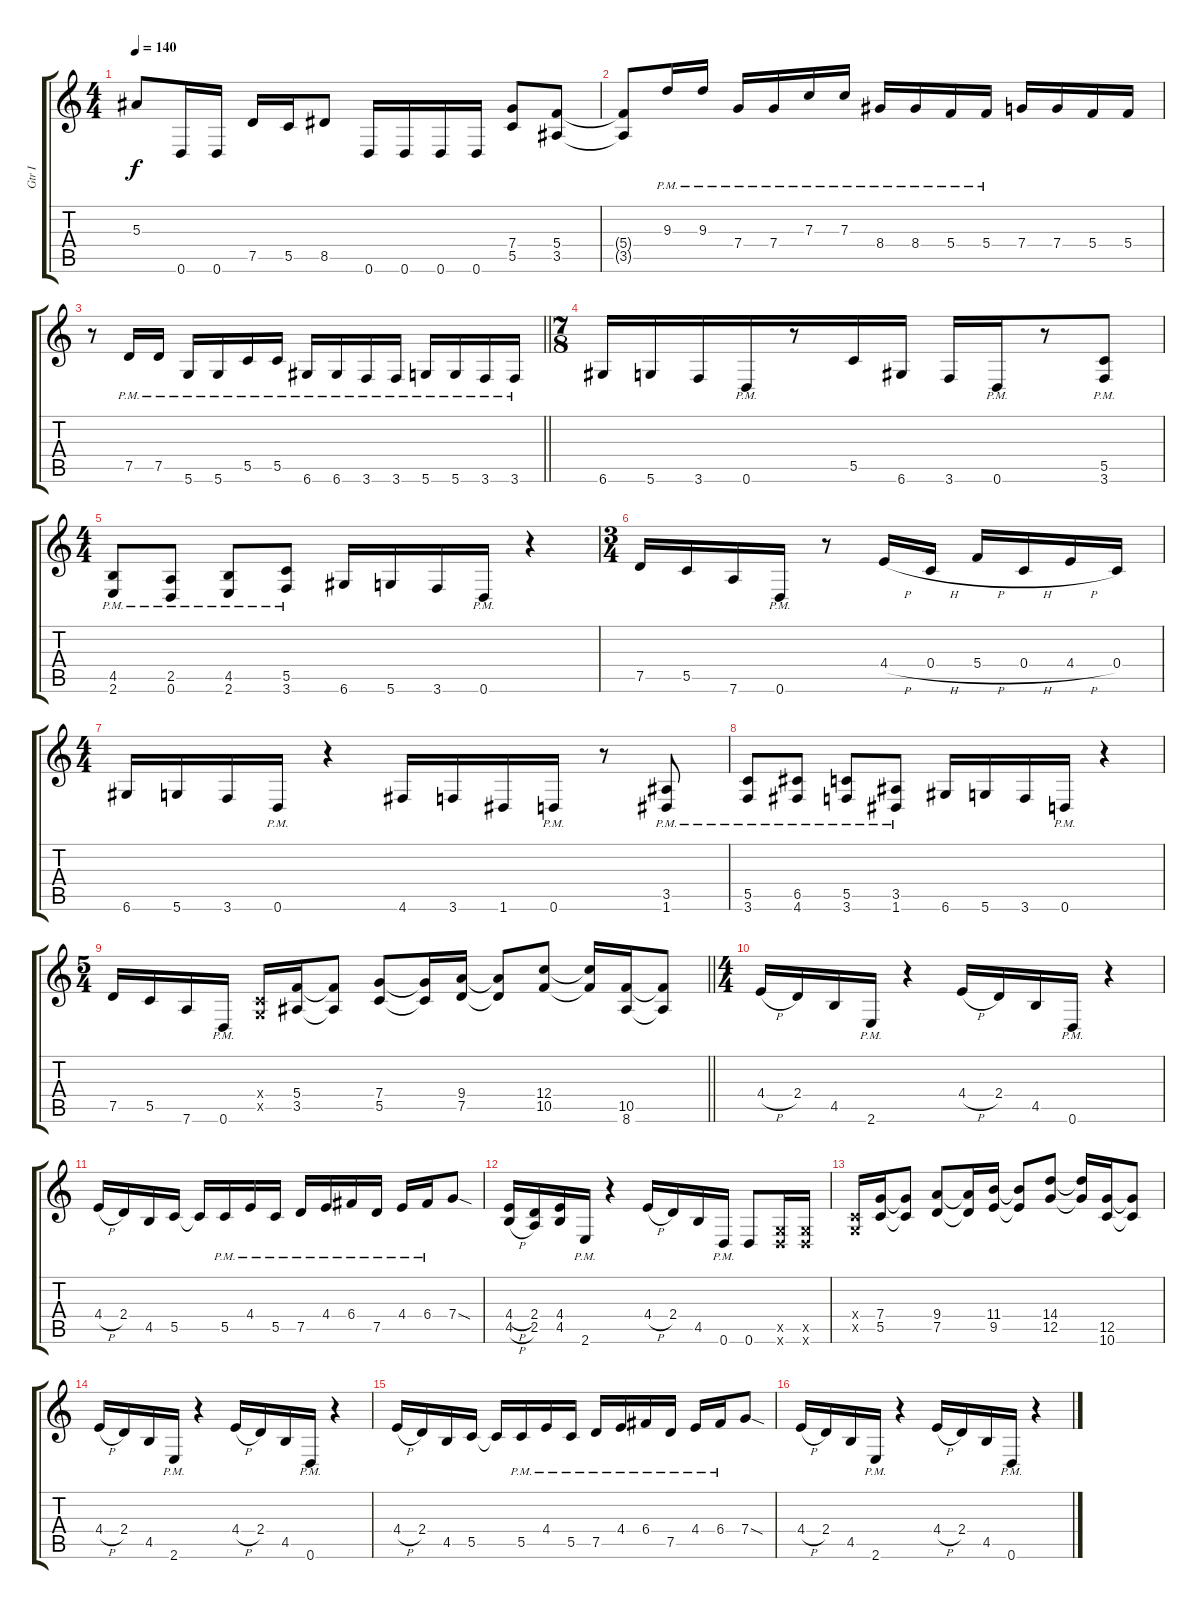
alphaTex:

\track ("Gtr I" "Gtr I") {instrument distortionguitar}
\staff {score tabs}
\tuning (D4 A3 F3 C3 G2 D2) {hide}
\ts (4 4)
\tempo 140
\clef g2
\ks c
5.3{t}.8{dy f} 0.6.16 0.6.16 7.5.16 5.5.16 8.5.8 0.6.16 0.6.16 0.6.16 0.6.16 (7.4 5.5).8 (5.4 3.5).8 |
(5.4{t} 3.5{t}).8 9.3{pm}.16 9.3{pm}.16 7.4{pm}.16 7.4{pm}.16 7.3{pm}.16 7.3{pm}.16 8.4{pm}.16 8.4{pm}.16 5.4{pm}.16 5.4{pm}.16 7.4.16 7.4.16 5.4.16 5.4.16 |
\barLineRight lightlight
r.8 7.5{pm}.16 7.5{pm}.16 5.6{pm}.16 5.6{pm}.16 5.5{pm}.16 5.5{pm}.16 6.6{pm}.16 6.6{pm}.16 3.6{pm}.16 3.6{pm}.16 5.6{pm}.16 5.6{pm}.16 3.6{pm}.16 3.6{pm}.16 |
\ts (7 8)
6.6.16 5.6.16 3.6.16 0.6{pm}.16 r.8 5.5.16 6.6.16 3.6.16 0.6{pm}.16 r.8 (5.5{pm} 3.6{pm}).8 |
\ts (4 4)
(4.5{pm} 2.6{pm}).8 (2.5{pm} 0.6{pm}).8 (4.5{pm} 2.6{pm}).8 (5.5{pm} 3.6{pm}).8 6.6.16 5.6.16 3.6.16 0.6{pm}.16 r.4 |
\ts (3 4)
7.5.16 5.5.16 7.6.16 0.6{pm}.16 r.8 4.4{h}.16 0.4{h}.16 5.4{h}.16 0.4{h}.16 4.4{h}.16 0.4.16 |
\ts (4 4)
6.6.16 5.6.16 3.6.16 0.6{pm}.16 r.4 4.6.16 3.6.16 1.6.16 0.6{pm}.16 r.8 (3.5{pm} 1.6{pm}).8 |
(5.5{pm} 3.6{pm}).8 (6.5{pm} 4.6{pm}).8 (5.5{pm} 3.6{pm}).8 (3.5{pm} 1.6{pm}).8 6.6.16 5.6.16 3.6.16 0.6{pm}.16 r.4 |
\ts (5 4)
\barLineRight lightlight
7.5.16 5.5.16 7.6.16 0.6{pm}.16 (0.4{x} 0.5{x}).16 (5.4 3.5).16 (5.4{t} 3.5{t}).8 (7.4 5.5).8 (7.4{t} 5.5{t}).16 (9.4 7.5).16 (9.4{t} 7.5{t}).8 (12.4 10.5).8 (12.4{t} 10.5{t}).16 (10.5 8.6).16 (10.5{t} 8.6{t}).8 |
\ts (4 4)
4.4{h}.16 2.4.16 4.5.16 2.6{pm}.16 r.4 4.4{h}.16 2.4.16 4.5.16 0.6{pm}.16 r.4 |
4.4{h}.16 2.4.16 4.5.16 5.5.16 5.5{t}.16 5.5{pm}.16 4.4{pm}.16 5.5{pm}.16 7.5{pm}.16 4.4{pm}.16 6.4{pm}.16 7.5{pm}.16 4.4{pm}.16 6.4{pm}.16 7.4{sod}.8 |
(4.4{h} 4.5{h}).16 (2.4 2.5).16 (4.4 4.5).16 2.6{pm}.16 r.4 4.4{h}.16 2.4.16 4.5.16 0.6{pm}.16 0.6.8 (0.5{x} 0.6{x}).16 (0.5{x} 0.6{x}).16 |
(0.4{x} 0.5{x}).16 (7.4 5.5).16 (7.4{t} 5.5{t}).8 (9.4 7.5).8 (9.4{t} 7.5{t}).16 (11.4 9.5).16 (11.4{t} 9.5{t}).8 (14.4 12.5).8 (14.4{t} 12.5{t}).16 (12.5 10.6).16 (12.5{t} 10.6{t}).8 |
4.4{h}.16 2.4.16 4.5.16 2.6{pm}.16 r.4 4.4{h}.16 2.4.16 4.5.16 0.6{pm}.16 r.4 |
4.4{h}.16 2.4.16 4.5.16 5.5.16 5.5{t}.16 5.5{pm}.16 4.4{pm}.16 5.5{pm}.16 7.5{pm}.16 4.4{pm}.16 6.4{pm}.16 7.5{pm}.16 4.4{pm}.16 6.4{pm}.16 7.4{sod}.8 |
4.4{h}.16 2.4.16 4.5.16 2.6{pm}.16 r.4 4.4{h}.16 2.4.16 4.5.16 0.6{pm}.16 r.4
